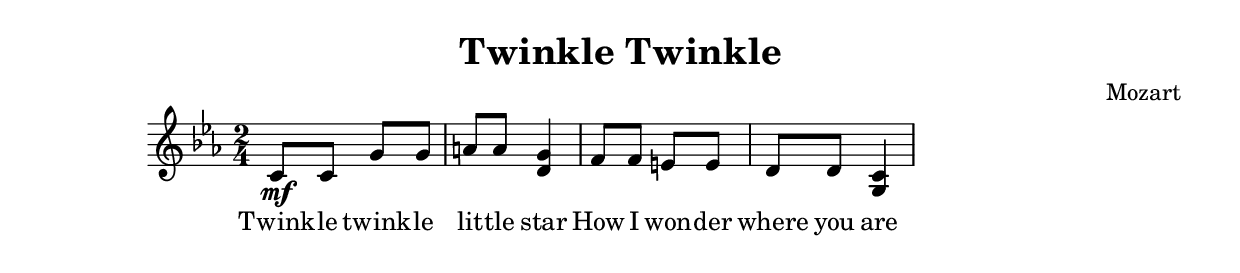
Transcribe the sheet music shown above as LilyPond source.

\header {
  title = "Twinkle Twinkle"
  composer = "Mozart"
}

\relative c' {
  \time 2/4
  \key c\minor
  c8\mf c8 g'8 g8
  a8 a8 <g d>4
  f8 f e e
  d d <c g>4
}

\addlyrics {
  Twink -- le twink -- le lit -- tle star
  How I won -- der where you are
}
